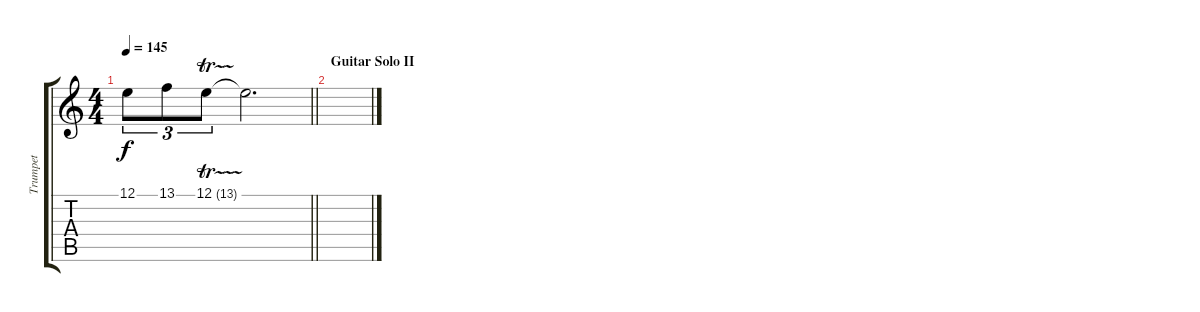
\track ("Trumpet" "Trumpet") {instrument trumpet}
\staff {score tabs}
\tuning (E4 B3 G3 D3 A2 E2) {hide}
\ts (4 4)
\tempo 145
\clef g2
\barLineRight lightlight
\ks c
12.1.8{tu (3 2) dy f} 13.1.8{tu (3 2)} 12.1{tr (13 32)}.8{tu (3 2)} 12.1{t}.2{d} |
\section ("" "Guitar Solo II")
